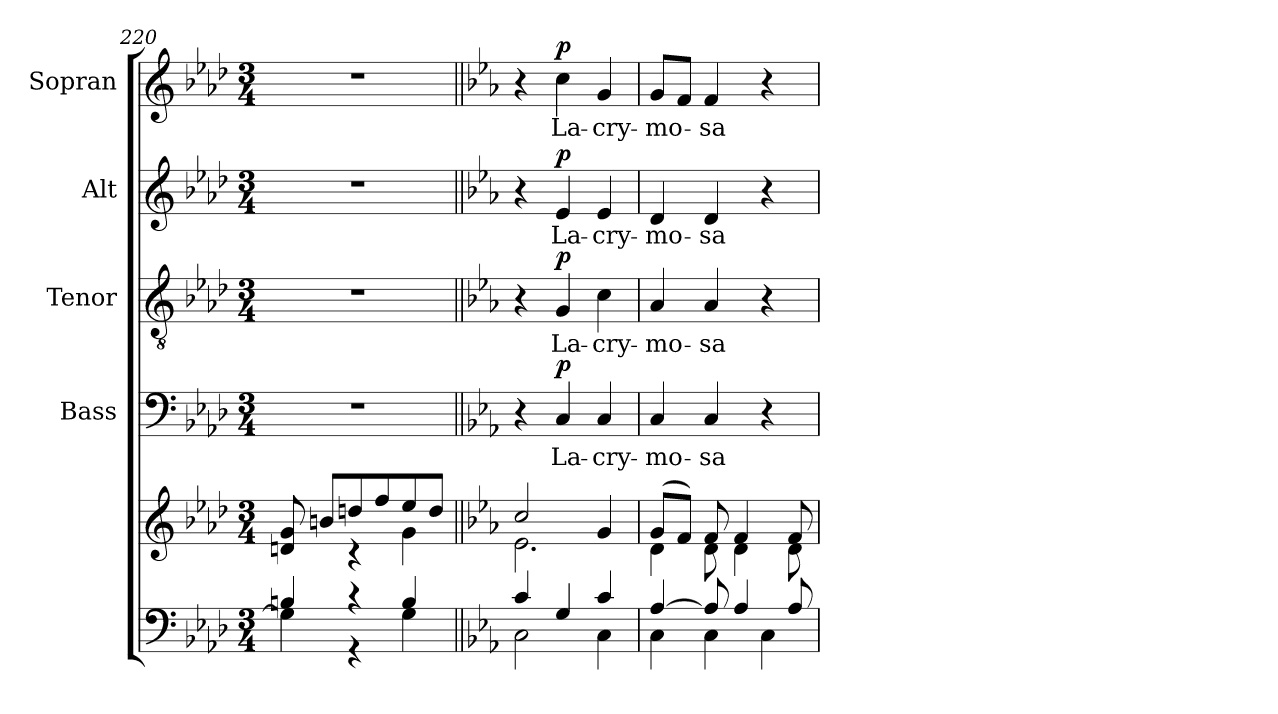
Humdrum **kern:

**kern	**kern	**kern	**text	**dynam	**kern	**text	**dynam	**kern	**text	**dynam	**kern	**text	**dynam
*part5	*part5	*part4	*part4	*part4	*part3	*part3	*part3	*part2	*part2	*part2	*part1	*part1	*part1
*staff6	*staff5	*staff4	*staff4	*staff4	*staff3	*staff3	*staff3	*staff2	*staff2	*staff2	*staff1	*staff1	*staff1
*	*	*I"Bass	*	*	*I"Tenor	*	*	*I"Alt	*	*	*I"Sopran	*	*
*	*	*I'B.	*	*	*I'T.	*	*	*I'A.	*	*	*I'S.	*	*
*clefF4	*clefG2	*clefF4	*	*	*clefGv2	*	*	*clefG2	*	*	*clefG2	*	*
*k[b-e-a-d-]	*k[b-e-a-d-]	*k[b-e-a-d-]	*	*	*k[b-e-a-d-]	*	*	*k[b-e-a-d-]	*	*	*k[b-e-a-d-]	*	*
*A-:	*A-:	*A-:	*	*	*A-:	*	*	*A-:	*	*	*A-:	*	*
*M3/4	*M3/4	*M3/4	*	*	*M3/4	*	*	*M3/4	*	*	*M3/4	*	*
=220	=220	=220	=220	=220	=220	=220	=220	=220	=220	=220	=220	=220	=220
*^	*^	*	*	*	*	*	*	*	*	*	*	*	*
4Bn/	4G\]	8dn/ 8g/	4ryy	2.r	.	.	2.r	.	.	2.r	.	.	2.r	.	.
.	.	8bn/L	.	.	.	.	.	.	.	.	.	.	.	.	.
4r	4r	8ddn/	4rc	.	.	.	.	.	.	.	.	.	.	.	.
.	.	8ff/	.	.	.	.	.	.	.	.	.	.	.	.	.
4B/	4G\	8ee-/	4g\	.	.	.	.	.	.	.	.	.	.	.	.
.	.	8dd/J	.	.	.	.	.	.	.	.	.	.	.	.	.
=221||	=221||	=221||	=221||	=221||	=221||	=221||	=221||	=221||	=221||	=221||	=221||	=221||	=221||	=221||	=221||
*k[b-e-a-]	*	*k[b-e-a-]	*	*k[b-e-a-]	*	*	*k[b-e-a-]	*	*	*k[b-e-a-]	*	*	*k[b-e-a-]	*	*
*E-:	*	*E-:	*	*E-:	*	*	*E-:	*	*	*E-:	*	*	*E-:	*	*
4c/	2C\	2cc/	2.e-\	4r	.	.	4r	.	.	4r	.	.	4r	.	.
!	!	!	!	!	!LO:LY:b	!LO:DY:a	!	!LO:LY:b	!LO:DY:a	!	!LO:LY:b	!LO:DY:a	!	!LO:LY:b	!LO:DY:a
4G/	.	.	.	4C/	La-	p	4G/	La-	p	4e-/	La-	p	4cc\	La-	p
!	!	!	!	!	!LO:LY:b	!	!	!LO:LY:b	!	!	!LO:LY:b	!	!	!LO:LY:b	!
4c/	4C\	4g/	.	4C/	-cry-	.	4c\	-cry-	.	4e-/	-cry-	.	4g/	-cry-	.
=222	=222	=222	=222	=222	=222	=222	=222	=222	=222	=222	=222	=222	=222	=222	=222
!	!	!	!	!	!LO:LY:b	!	!	!LO:LY:b	!	!	!LO:LY:b	!	!	!LO:LY:b	!
[>4A-/	4C\	(>8g/L	4d\	4C/	-mo-	.	4A-/	-mo-	.	4d/	-mo-	.	8g/L	-mo-	.
.	.	8f/J)	.	.	.	.	.	.	.	.	.	.	8f/J	.	.
!	!	!	!	!	!LO:LY:b	!	!	!LO:LY:b	!	!	!LO:LY:b	!	!	!LO:LY:b	!
8A-/]	4C\	8f/	8d\	4C/	-sa	.	4A-/	-sa	.	4d/	-sa	.	4f/	-sa	.
4A-/	.	4f/	4d\	.	.	.	.	.	.	.	.	.	.	.	.
.	4C\	.	.	4r	.	.	4r	.	.	4r	.	.	4r	.	.
8A-/	.	8f/	8d\	.	.	.	.	.	.	.	.	.	.	.	.
*v	*v	*	*	*	*	*	*	*	*	*	*	*	*	*	*
*	*v	*v	*	*	*	*	*	*	*	*	*	*	*	*
=	=	=	=	=	=	=	=	=	=	=	=	=	=
*-	*-	*-	*-	*-	*-	*-	*-	*-	*-	*-	*-	*-	*-
